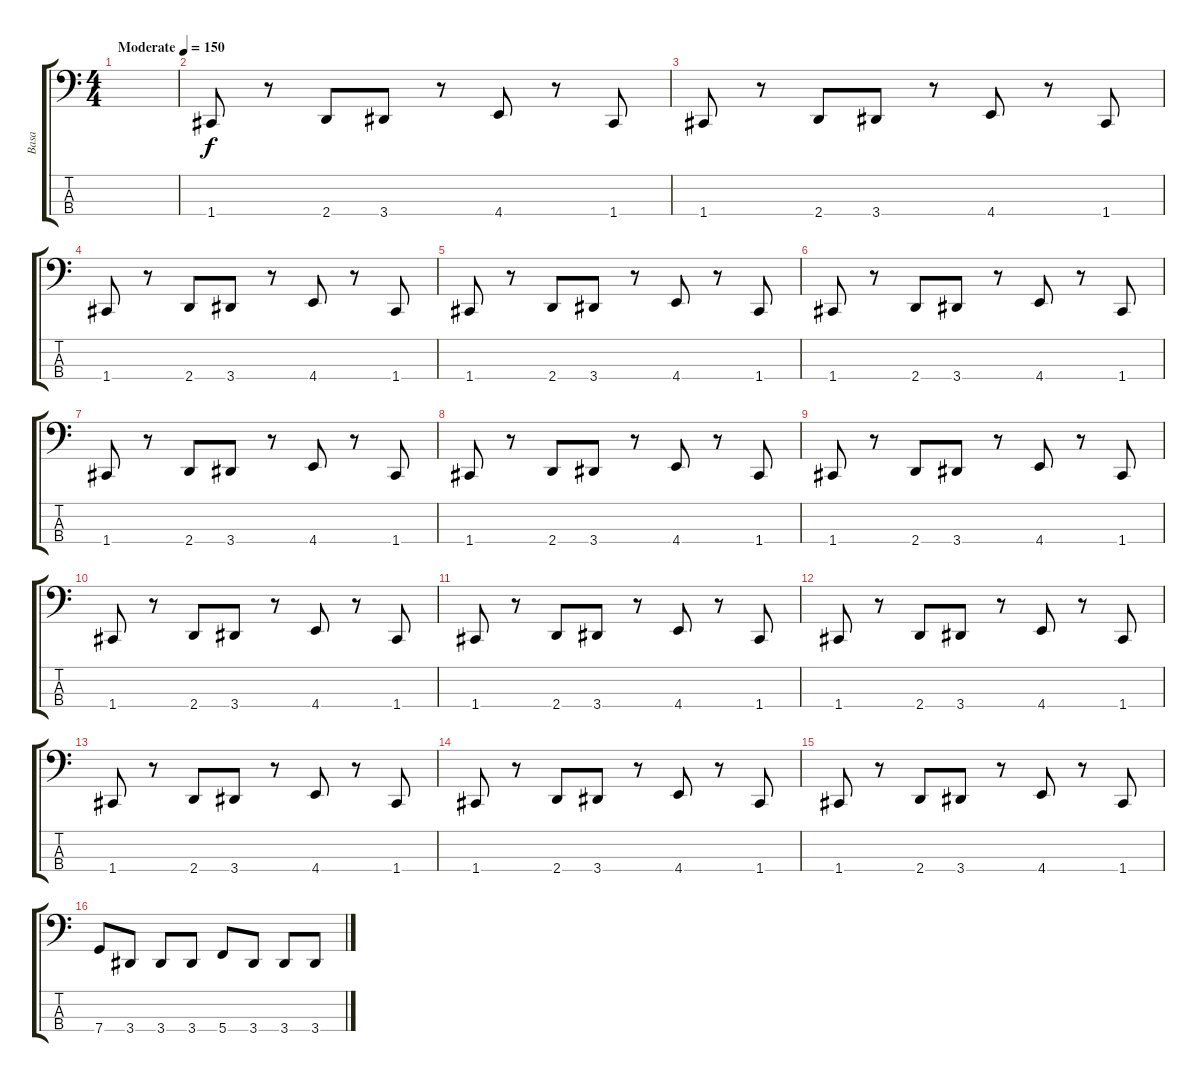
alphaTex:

\track ("Basa" "Basa") {instrument electricbassfinger}
\staff {score tabs}
\tuning (F2 C2 G1 C1) {hide}
\ts (4 4)
\tempo (150 "Moderate")
\clef f4
\ks c
|
1.4.8 r.8 2.4.8 3.4.8 r.8 4.4.8 r.8 1.4.8 |
1.4.8 r.8 2.4.8 3.4.8 r.8 4.4.8 r.8 1.4.8 |
1.4.8 r.8 2.4.8 3.4.8 r.8 4.4.8 r.8 1.4.8 |
1.4.8 r.8 2.4.8 3.4.8 r.8 4.4.8 r.8 1.4.8 |
1.4.8 r.8 2.4.8 3.4.8 r.8 4.4.8 r.8 1.4.8 |
1.4.8 r.8 2.4.8 3.4.8 r.8 4.4.8 r.8 1.4.8 |
1.4.8 r.8 2.4.8 3.4.8 r.8 4.4.8 r.8 1.4.8 |
1.4.8 r.8 2.4.8 3.4.8 r.8 4.4.8 r.8 1.4.8 |
1.4.8 r.8 2.4.8 3.4.8 r.8 4.4.8 r.8 1.4.8 |
1.4.8 r.8 2.4.8 3.4.8 r.8 4.4.8 r.8 1.4.8 |
1.4.8 r.8 2.4.8 3.4.8 r.8 4.4.8 r.8 1.4.8 |
1.4.8 r.8 2.4.8 3.4.8 r.8 4.4.8 r.8 1.4.8 |
1.4.8 r.8 2.4.8 3.4.8 r.8 4.4.8 r.8 1.4.8 |
1.4.8 r.8 2.4.8 3.4.8 r.8 4.4.8 r.8 1.4.8 |
7.4.8 3.4.8 3.4.8 3.4.8 5.4.8 3.4.8 3.4.8 3.4.8
